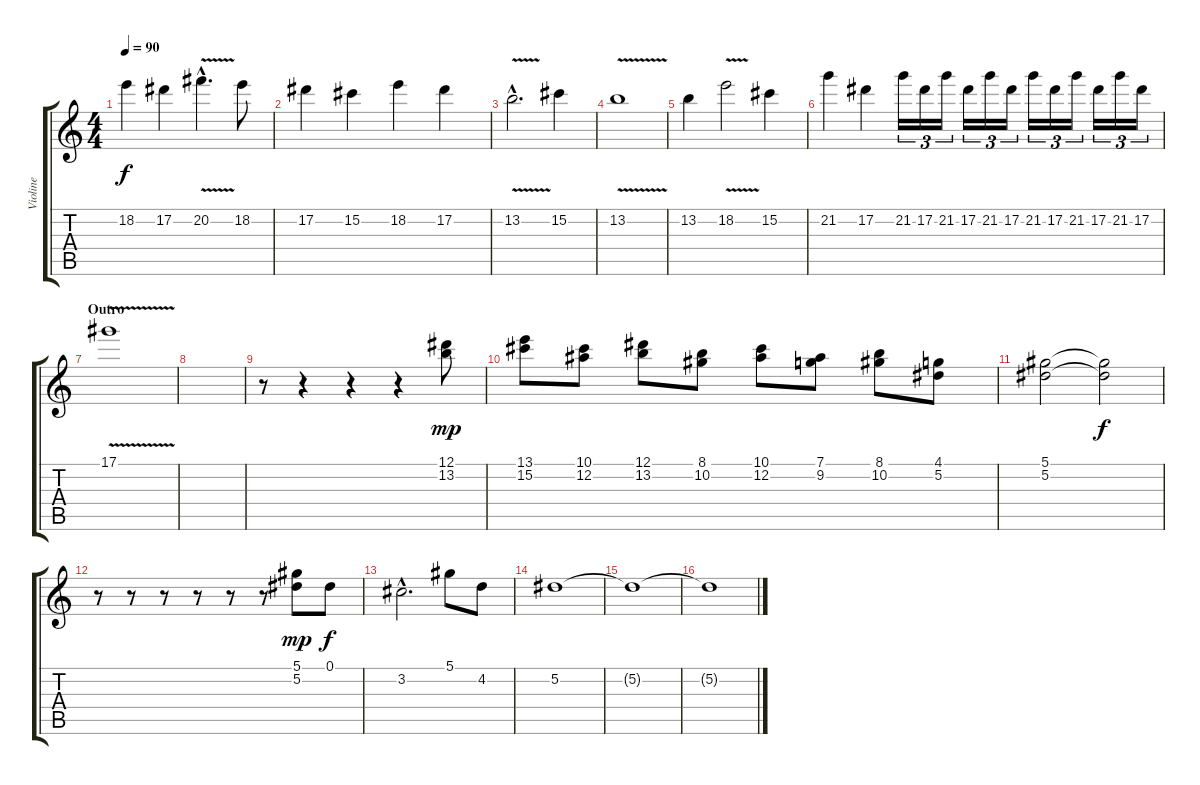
\track ("Violine" "Violine") {instrument violin}
\staff {score tabs}
\tuning (Eb5 Bb4 Gb4 Db4 Ab3 Eb3) {hide}
\ts (4 4)
\tempo 90
\clef g2
\ks c
18.2.4{dy f} 17.2.4 20.2{v hac}.4{d} 18.2.8 |
17.2.4 15.2.4 18.2.4 17.2.4 |
13.2{v hac}.2{d} 15.2.4 |
13.2{v}.1 |
13.2.4 18.2{v}.2 15.2.4 |
21.2.4 17.2.4 21.2.16{tu (3 2)} 17.2.16{tu (3 2)} 21.2.16{tu (3 2)} 17.2.16{tu (3 2)} 21.2.16{tu (3 2)} 17.2.16{tu (3 2)} 21.2.16{tu (3 2)} 17.2.16{tu (3 2)} 21.2.16{tu (3 2)} 17.2.16{tu (3 2)} 21.2.16{tu (3 2)} 17.2.16{tu (3 2)} |
\section ("" "Outro")
17.1{v}.1 |
|
r.8 r.4 r.4 r.4 (12.1 13.2).8{dy mp} |
(13.1 15.2).8 (10.1 12.2).8 (12.1 13.2).8 (8.1 10.2).8 (10.1 12.2).8 (7.1 9.2).8 (8.1 10.2).8 (4.1 5.2).8 |
(5.1 5.2).2 (5.1{t} 5.2{t}).2{dy f volume 0} |
r.8 r.8 r.8 r.8 r.8 r.8 (5.1 5.2).8{dy mp volume 13} 0.1.8{dy f} |
3.2{hac}.2{d} 5.1.8 4.2.8 |
5.2.1 |
5.2{t}.1 |
5.2{t}.1{volume 0}
